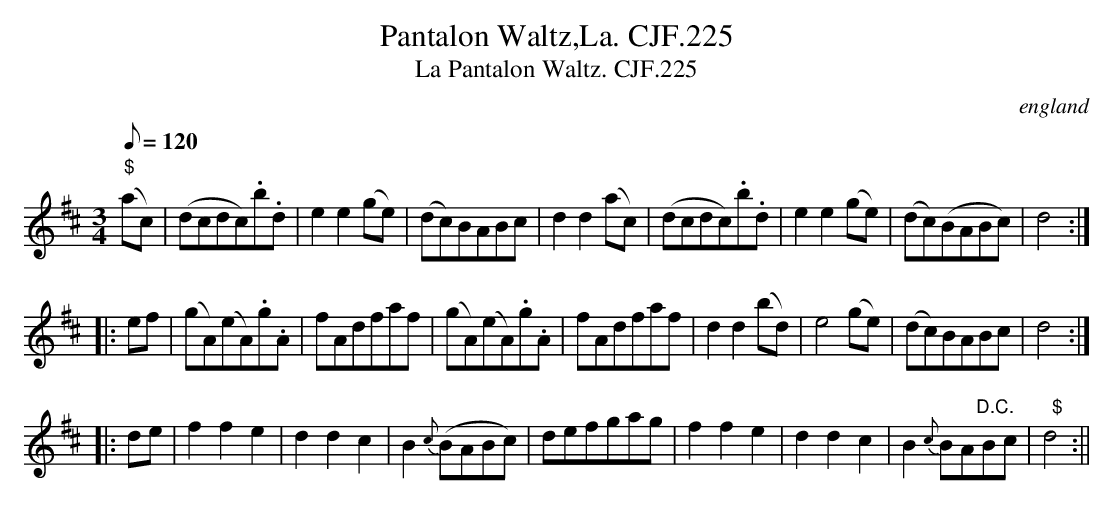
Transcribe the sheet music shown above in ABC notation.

X:1
T:Pantalon Waltz,La. CJF.225
T:La Pantalon Waltz. CJF.225
O:england
M:3/4
L:1/8
Q:120
K:D
"$"(ac)|(dcdc).b.d|e2e2(ge)|(dc)BABc|d2d2(ac)|\
(dcdc).b.d|e2e2(ge)|(dc)(BABc)|d4:||:
ef|(gA)(eA).g.A|fAdfaf|(gA)(eA).g.A|fAdfaf|\
d2d2(bd)|e4(ge)|(dc)BABc|d4:||:
de|f2f2e2|d2d2c2|B2{c}(BABc)|defgag|f2f2e2|\
d2d2c2|B2{c}BA"D.C."Bc|"  $"d4:||
